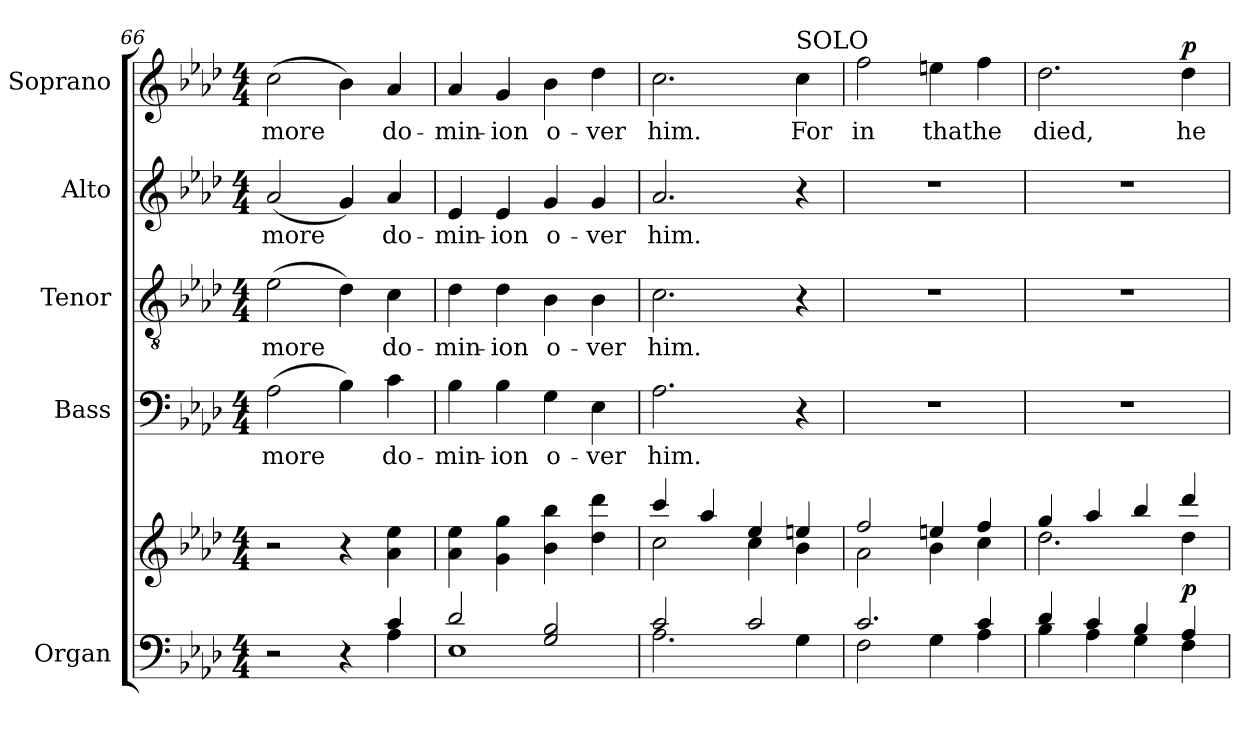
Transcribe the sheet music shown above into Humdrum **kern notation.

**kern	**kern	**dynam	**kern	**text	**kern	**text	**kern	**text	**kern	**text	**dynam
*part5	*part5	*part5	*part4	*part4	*part3	*part3	*part2	*part2	*part1	*part1	*part1
*staff6	*staff5	*staff5/6	*staff4	*staff4	*staff3	*staff3	*staff2	*staff2	*staff1	*staff1	*staff1
*I"Organ	*	*	*I"Bass	*	*I"Tenor	*	*I"Alto	*	*I"Soprano	*	*
*I'Org.	*	*	*I'B.	*	*I'T.	*	*I'A.	*	*I'S.	*	*
*clefF4	*clefG2	*	*clefF4	*	*clefGv2	*	*clefG2	*	*clefG2	*	*
*	*	*	*	*	*ITrd7c12	*	*	*	*	*	*
*k[b-e-a-d-]	*k[b-e-a-d-]	*	*k[b-e-a-d-]	*	*k[b-e-a-d-]	*	*k[b-e-a-d-]	*	*k[b-e-a-d-]	*	*
*A-:	*A-:	*	*A-:	*	*A-:	*	*A-:	*	*A-:	*	*
*M4/4	*M4/4	*	*M4/4	*	*M4/4	*	*M4/4	*	*M4/4	*	*
=66	=66	=66	=66	=66	=66	=66	=66	=66	=66	=66	=66
*^	*	*	*	*	*	*	*	*	*	*	*
!	!	!	!	!	!LO:LY:b:color=#000000	!	!	!	!	!	!	!
!	!	!	!	!	!	!	!LO:LY:b:color=#000000	!	!	!	!	!
!	!	!	!	!	!	!	!	!	!LO:LY:b:color=#000000	!	!	!
!	!	!	!	!	!	!	!	!	!	!	!LO:LY:b:color=#000000	!
2.ryy	2r	2r	.	(2A-i\	more	(2E-i\	more	(2a-i/	more	(2cci\	more	.
.	4r	4r	.	4B-i\)	.	4D-i\)	.	4gi/)	.	4b-i\)	.	.
!	!	!	!	!	!LO:LY:b:color=#000000	!	!	!	!	!	!	!
!	!	!	!	!	!	!	!LO:LY:b:color=#000000	!	!	!	!	!
!	!	!	!	!	!	!	!	!	!LO:LY:b:color=#000000	!	!	!
!	!	!	!	!	!	!	!	!	!	!	!LO:LY:b:color=#000000	!
4ci/	4A-i\	4a-i\ 4ee-i	.	4ci\	do-	4Ci\	do-	4a-i/	do-	4a-i/	do-	.
=67	=67	=67	=67	=67	=67	=67	=67	=67	=67	=67	=67	=67
!	!	!	!	!	!LO:LY:b:color=#000000	!	!	!	!	!	!	!
!	!	!	!	!	!	!	!LO:LY:b:color=#000000	!	!	!	!	!
!	!	!	!	!	!	!	!	!	!LO:LY:b:color=#000000	!	!	!
!	!	!	!	!	!	!	!	!	!	!	!LO:LY:b:color=#000000	!
2d-i/	1E-i	4a-i\ 4ee-i	.	4B-i\	-min-	4D-i\	-min-	4e-i/	-min-	4a-i/	-min-	.
!	!	!	!	!	!LO:LY:b:color=#000000	!	!	!	!	!	!	!
!	!	!	!	!	!	!	!LO:LY:b:color=#000000	!	!	!	!	!
!	!	!	!	!	!	!	!	!	!LO:LY:b:color=#000000	!	!	!
!	!	!	!	!	!	!	!	!	!	!	!LO:LY:b:color=#000000	!
.	.	4gi\ 4ggi	.	4B-i\	-ion	4D-i\	-ion	4e-i/	-ion	4gi/	-ion	.
!	!	!	!	!	!LO:LY:b:color=#000000	!	!	!	!	!	!	!
!	!	!	!	!	!	!	!LO:LY:b:color=#000000	!	!	!	!	!
!	!	!	!	!	!	!	!	!	!LO:LY:b:color=#000000	!	!	!
!	!	!	!	!	!	!	!	!	!	!	!LO:LY:b:color=#000000	!
2Gi/ 2B-i	.	4b-i\ 4bb-i	.	4Gi\	o-	4BB-i\	o-	4gi/	o-	4b-i\	o-	.
!	!	!	!	!	!LO:LY:b:color=#000000	!	!	!	!	!	!	!
!	!	!	!	!	!	!	!LO:LY:b:color=#000000	!	!	!	!	!
!	!	!	!	!	!	!	!	!	!LO:LY:b:color=#000000	!	!	!
!	!	!	!	!	!	!	!	!	!	!	!LO:LY:b:color=#000000	!
.	.	4dd-i\ 4ddd-i	.	4E-i\	-ver	4BB-i\	-ver	4gi/	-ver	4dd-i\	-ver	.
=68	=68	=68	=68	=68	=68	=68	=68	=68	=68	=68	=68	=68
*	*	*^	*	*	*	*	*	*	*	*	*	*
!	!	!	!	!	!	!LO:LY:b:color=#000000	!	!	!	!	!	!	!
!	!	!	!	!	!	!	!	!LO:LY:b:color=#000000	!	!	!	!	!
!	!	!	!	!	!	!	!	!	!	!LO:LY:b:color=#000000	!	!	!
!	!	!	!	!	!	!	!	!	!	!	!	!LO:LY:b:color=#000000	!
2ci/	2.A-i\	4ccci/	2cci\	.	2.A-i\	him.	2.Ci\	him.	2.a-i/	him.	2.cci\	him.	.
.	.	4aa-i/	.	.	.	.	.	.	.	.	.	.	.
2ci/	.	4ee-i/	4cci\	.	.	.	.	.	.	.	.	.	.
!	!	!	!	!	!	!	!	!	!	!	!LO:TX:a:t=SOLO	!	!
!	!	!	!	!	!	!	!	!	!	!	!	!LO:LY:b:color=#000000	!
.	4Gi\	4eeni/	4b-i\	.	4r	.	4r	.	4r	.	4cci\	For	.
!!LO:LB:g=z
=69	=69	=69	=69	=69	=69	=69	=69	=69	=69	=69	=69	=69	=69
!	!	!	!	!	!	!	!	!	!	!	!	!LO:LY:b:color=#000000	!
2.ci/	2Fi\	2ffi/	2a-i\	.	1r	.	1r	.	1r	.	2ffi\	in	.
!	!	!	!	!	!	!	!	!	!	!	!	!LO:LY:b:color=#000000	!
.	4Gi\	4eeni/	4b-i\	.	.	.	.	.	.	.	4eeni\	that	.
!	!	!	!	!	!	!	!	!	!	!	!	!LO:LY:b:color=#000000	!
4ci/	4A-i\	4ffi/	4cci\	.	.	.	.	.	.	.	4ffi\	he	.
=70	=70	=70	=70	=70	=70	=70	=70	=70	=70	=70	=70	=70	=70
!	!	!	!	!	!	!	!	!	!	!	!	!LO:LY:b:color=#000000	!
4d-i/	4B-i\	4ggi/	2.dd-i\	.	1r	.	1r	.	1r	.	2.dd-i\	died,	.
4ci/	4A-i\	4aa-i/	.	.	.	.	.	.	.	.	.	.	.
4B-i/	4Gi\	4bb-i/	.	.	.	.	.	.	.	.	.	.	.
!	!	!	!	!	!	!	!	!	!	!	!	!LO:LY:b:color=#000000	!
4A-i/	4Fi\	4ddd-i/	4dd-i\	p	.	.	.	.	.	.	4dd-i\	he	p
*v	*v	*	*	*	*	*	*	*	*	*	*	*	*
*	*v	*v	*	*	*	*	*	*	*	*	*	*
=	=	=	=	=	=	=	=	=	=	=	=
*-	*-	*-	*-	*-	*-	*-	*-	*-	*-	*-	*-
